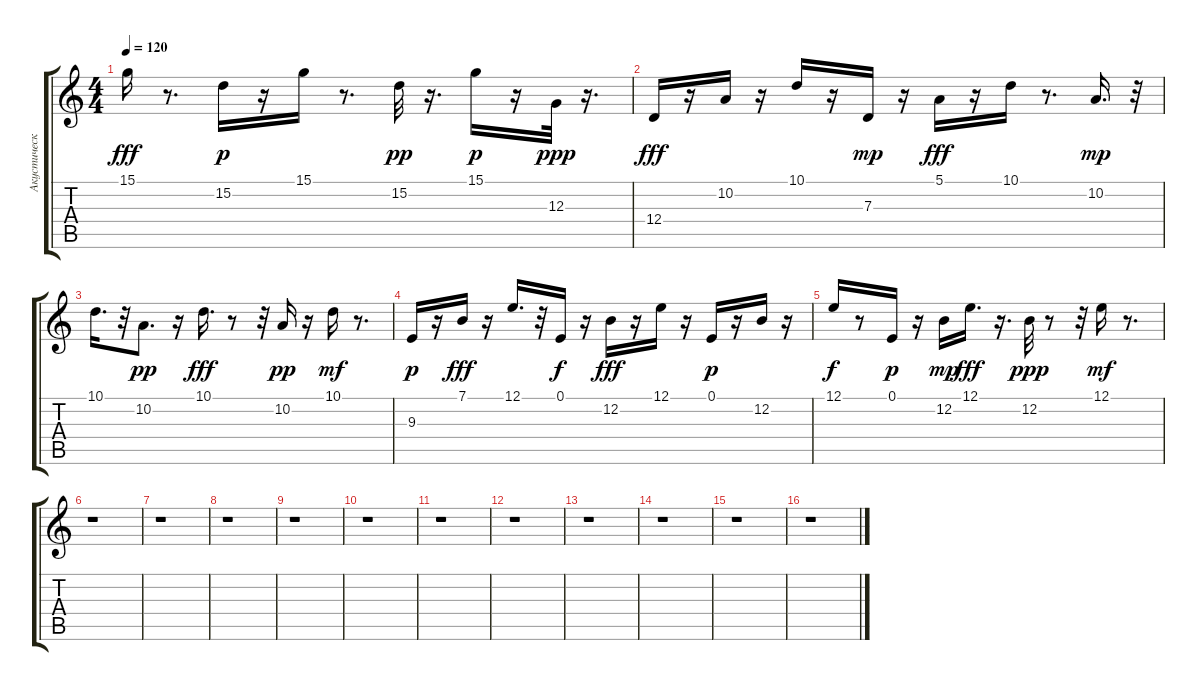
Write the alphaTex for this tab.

\track ("Акустический Гранд Роял" "Акустическ") {instrument acousticgrandpiano}
\staff {score tabs}
\tuning (E4 B3 G3 D3 A2 E2) {hide}
\ts (4 4)
\tempo 120
\clef g2
\ks c
15.1.16{dy fff} r.8{d} 15.2.16{dy p} r.16 15.1.16 r.8{d} 15.2.32{dy pp} r.16{d} 15.1.16{dy p} r.16 12.3.32{dy ppp} r.16{d} |
12.4.16{dy fff} r.16 10.2.16 r.16 10.1.16 r.16 7.3.16{dy mp} r.16 5.1.16{dy fff} r.16 10.1.16 r.8{d} 10.2.16{d dy mp} r.32 |
10.1.16{d} r.32 10.2.8{d dy pp} r.16 10.1.16{d dy fff} r.8 r.32 10.2.16{dy pp} r.16 10.1.16{dy mf} r.8{d} |
9.3.16{dy p} r.16 7.1.16{dy fff} r.16 12.1.16{d} r.32 0.1.16{dy f} r.16 12.2.16{dy fff} r.16 12.1.16 r.16 0.1.16{dy p} r.16 12.2.16 r.16 |
12.1.16{dy f} r.8 0.1.16{dy p} r.16 12.2.16{dy mp} 12.1.16{d dy fff} r.16{d} 12.2.32{dy ppp} r.8 r.32 12.1.16{dy mf} r.8{d} |
r.1 |
r.1 |
r.1 |
r.1 |
r.1 |
r.1 |
r.1 |
r.1 |
r.1 |
r.1 |
r.1
